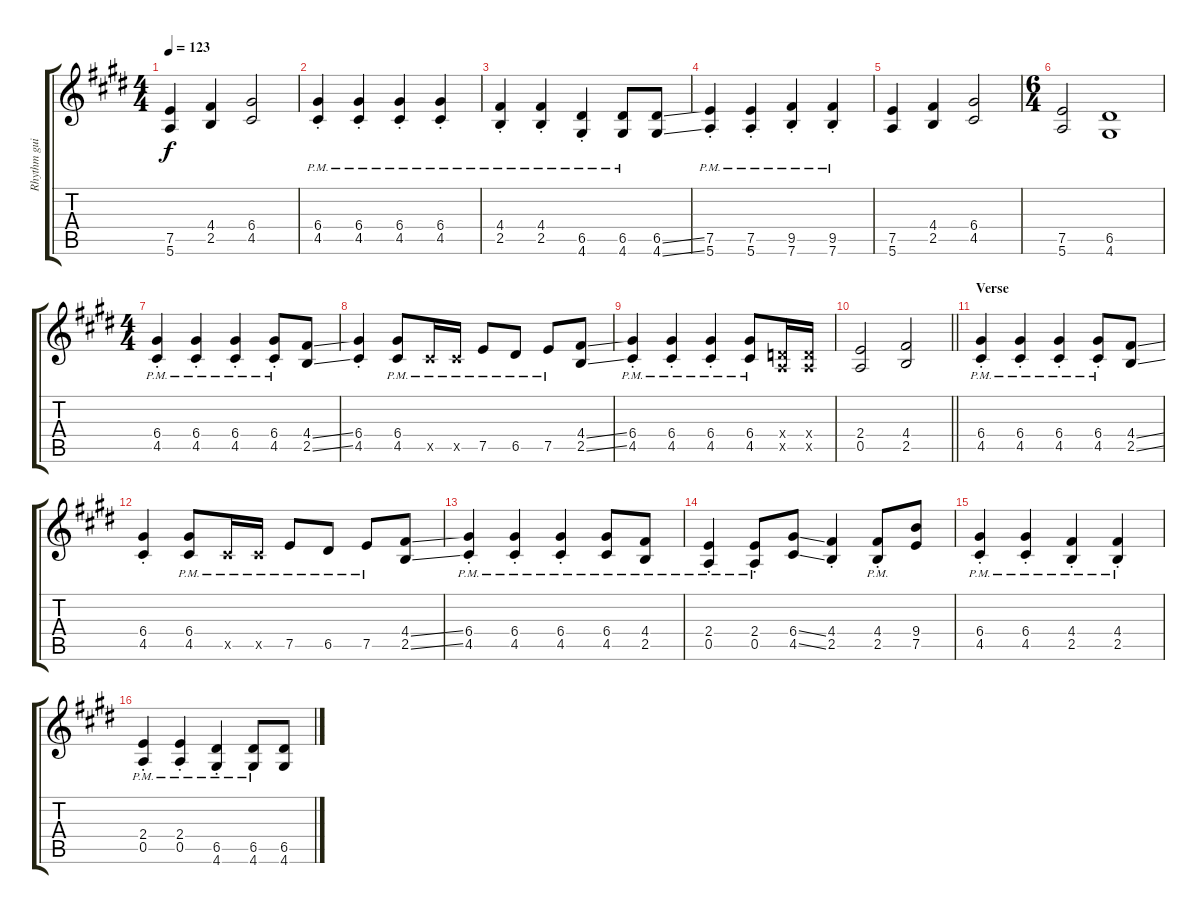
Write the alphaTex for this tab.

\track ("Rhythm guitar" "Rhythm gui") {instrument distortionguitar}
\staff {score tabs}
\tuning (E4 B3 G3 D3 A2 E2) {hide}
\ts (4 4)
\tempo 123
\clef g2
\ks c#minor
(7.5 5.6).4{dy f} (4.4 2.5).4 (6.4 4.5).2 |
(6.4{pm st} 4.5{pm st}).4 (6.4{pm st} 4.5{pm st}).4 (6.4{pm st} 4.5{pm st}).4 (6.4{pm st} 4.5{pm st}).4 |
(4.4{pm st} 2.5{pm st}).4 (4.4{pm st} 2.5{pm st}).4 (6.5{pm st} 4.6{pm st}).4 (6.5{pm} 4.6{pm}).8 (6.5{ss} 4.6{ss}).8 |
(7.5{pm st} 5.6{pm st}).4 (7.5{pm st} 5.6{pm st}).4 (9.5{pm st} 7.6{pm st}).4 (9.5{pm st} 7.6{pm st}).4 |
(7.5 5.6).4 (4.4 2.5).4 (6.4 4.5).2 |
\ts (6 4)
(7.5 5.6).2 (6.5 4.6).1 |
\ts (4 4)
(6.4{pm st} 4.5{pm st}).4 (6.4{pm st} 4.5{st}).4 (6.4{pm st} 4.5{pm st}).4 (6.4{pm st} 4.5{pm st}).8 (4.4{ss} 2.5{ss}).8 |
(6.4{st} 4.5{st}).4 (6.4{pm} 4.5{pm}).8 4.5{pm x}.16 4.5{pm x}.16 7.5{pm}.8 6.5{pm}.8 7.5{pm}.8 (4.4{ss} 2.5{ss}).8 |
(6.4{pm st} 4.5{pm st}).4 (6.4{pm st} 4.5{pm st}).4 (6.4{pm st} 4.5{pm st}).4 (6.4{pm} 4.5{pm}).8 (0.4{x} 0.5{x}).16 (0.4{x} 0.5{x}).16 |
\barLineRight lightlight
(2.4 0.5).2 (4.4 2.5).2 |
\section ("" "Verse")
(6.4{pm st} 4.5{pm st}).4 (6.4{pm st} 4.5{st}).4 (6.4{pm st} 4.5{pm st}).4 (6.4{pm st} 4.5{pm st}).8 (4.4{ss} 2.5{ss}).8 |
(6.4{st} 4.5{st}).4 (6.4{pm} 4.5{pm}).8 4.5{pm x}.16 4.5{pm x}.16 7.5{pm}.8 6.5{pm}.8 7.5{pm}.8 (4.4{ss} 2.5{ss}).8 |
(6.4{pm st} 4.5{pm st}).4 (6.4{pm st} 4.5{pm st}).4 (6.4{pm st} 4.5{pm st}).4 (6.4{pm} 4.5{pm}).8 (4.4{pm} 2.5{pm}).8 |
(2.4{pm st} 0.5{pm st}).4 (2.4{pm st} 0.5{pm st}).8 (6.4{ss} 4.5{ss}).8 (4.4{st} 2.5{st}).4 (4.4{pm st} 2.5{pm st}).8 (9.4 7.5).8 |
(6.4{pm st} 4.5{pm st}).4 (6.4{pm st} 4.5{pm st}).4 (4.4{pm st} 2.5{pm st}).4 (4.4{pm st} 2.5{pm st}).4 |
(2.4{pm st} 0.5{pm st}).4 (2.4{pm st} 0.5{pm st}).4 (6.5{pm st} 4.6{pm st}).4 (6.5{pm} 4.6{pm}).8 (6.5{ss} 4.6{ss}).8
